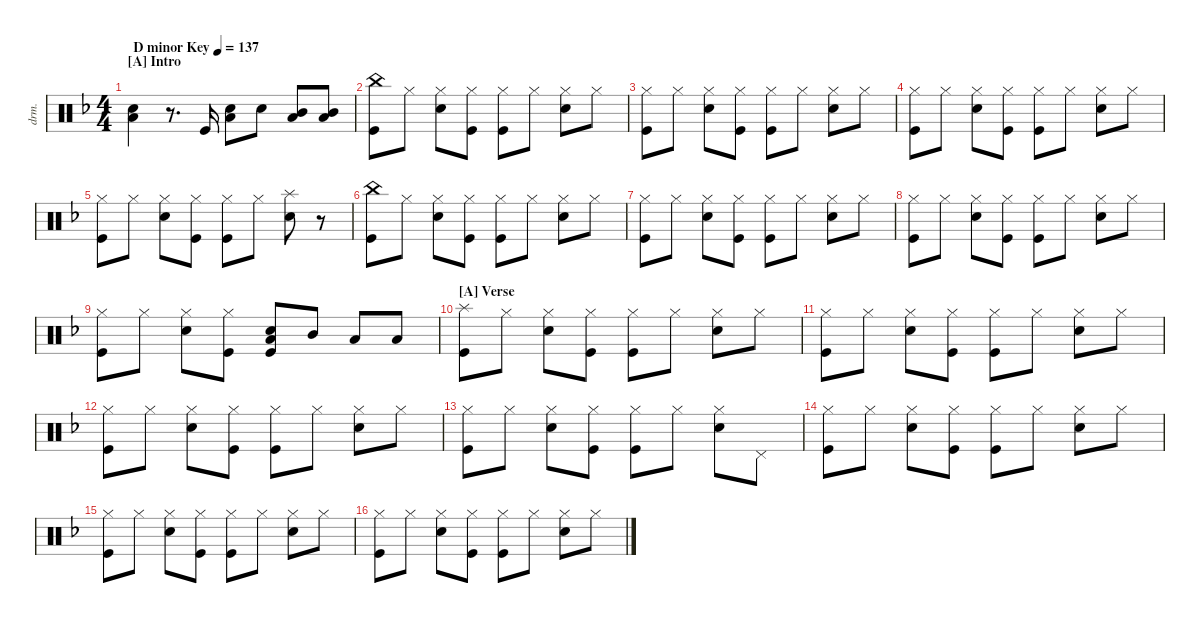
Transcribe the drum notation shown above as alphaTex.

\defaultSystemsLayout 4
\hideDynamics
\bracketExtendMode nobrackets
\otherSystemsTrackNameOrientation horizontal
\track ("Drumkit" "drm.") {defaultSystemsLayout 4 instrument percussion}
\staff {score}
\articulation defaults
\ts (4 4)
\section ("A" "Intro")
\tempo (137 "D minor Key")
\clef neutral
\ks f
("Snare (hit) 2" "Low Tom (hit)").4{dy mf} r.8{d} "Kick (hit)".16 ("Snare (hit) 2" "Low Tom (hit)").8 "Snare (hit) 2".8 ("Low Tom (hit)" "Mid Tom (hit)").8 ("Low Tom (hit)" "Mid Tom (hit)").8 |
("Kick (hit)" "China (hit)").8 "Hi-Hat (closed)".8 ("Hi-Hat (closed)" "Snare (hit) 2").8 ("Hi-Hat (closed)" "Kick (hit)").8 ("Hi-Hat (closed)" "Kick (hit)").8 "Hi-Hat (closed)".8 ("Hi-Hat (closed)" "Snare (hit) 2").8 "Hi-Hat (closed)".8 |
("Kick (hit)" "Hi-Hat (closed)").8 "Hi-Hat (closed)".8 ("Hi-Hat (closed)" "Snare (hit) 2").8 ("Hi-Hat (closed)" "Kick (hit)").8 ("Hi-Hat (closed)" "Kick (hit)").8 "Hi-Hat (closed)".8 ("Hi-Hat (closed)" "Snare (hit) 2").8 "Hi-Hat (closed)".8 |
("Kick (hit)" "Hi-Hat (closed)").8 "Hi-Hat (closed)".8 ("Hi-Hat (closed)" "Snare (hit) 2").8 ("Hi-Hat (closed)" "Kick (hit)").8 ("Hi-Hat (closed)" "Kick (hit)").8 "Hi-Hat (closed)".8 ("Hi-Hat (closed)" "Snare (hit) 2").8 "Hi-Hat (closed)".8 |
("Kick (hit)" "Hi-Hat (closed)").8 "Hi-Hat (closed)".8 ("Hi-Hat (closed)" "Snare (hit) 2").8 ("Hi-Hat (closed)" "Kick (hit)").8 ("Hi-Hat (closed)" "Kick (hit)").8 "Hi-Hat (closed)".8 ("Snare (hit) 2" "Splash (hit)").8 r.8 |
("Kick (hit)" "China (hit)").8 "Hi-Hat (closed)".8 ("Hi-Hat (closed)" "Snare (hit) 2").8 ("Hi-Hat (closed)" "Kick (hit)").8 ("Hi-Hat (closed)" "Kick (hit)").8 "Hi-Hat (closed)".8 ("Hi-Hat (closed)" "Snare (hit) 2").8 "Hi-Hat (closed)".8 |
("Kick (hit)" "Hi-Hat (closed)").8 "Hi-Hat (closed)".8 ("Hi-Hat (closed)" "Snare (hit) 2").8 ("Hi-Hat (closed)" "Kick (hit)").8 ("Hi-Hat (closed)" "Kick (hit)").8 "Hi-Hat (closed)".8 ("Hi-Hat (closed)" "Snare (hit) 2").8 "Hi-Hat (closed)".8 |
("Kick (hit)" "Hi-Hat (closed)").8 "Hi-Hat (closed)".8 ("Hi-Hat (closed)" "Snare (hit) 2").8 ("Hi-Hat (closed)" "Kick (hit)").8 ("Hi-Hat (closed)" "Kick (hit)").8 "Hi-Hat (closed)".8 ("Hi-Hat (closed)" "Snare (hit) 2").8 "Hi-Hat (closed)".8 |
("Kick (hit)" "Hi-Hat (closed)").8 "Hi-Hat (closed)".8 ("Hi-Hat (closed)" "Snare (hit) 2").8 ("Hi-Hat (closed)" "Kick (hit)").8 ("Snare (hit) 2" "Low Tom (hit)" "Kick (hit)").8 "Mid Tom (hit)".8 "Low Tom (hit)".8 "Low Tom (hit)".8 |
\section ("A" "Verse")
("Kick (hit)" "Splash (hit)").8 "Hi-Hat (closed)".8 ("Hi-Hat (closed)" "Snare (hit) 2").8 ("Hi-Hat (closed)" "Kick (hit)").8 ("Hi-Hat (closed)" "Kick (hit)").8 "Hi-Hat (closed)".8 ("Hi-Hat (closed)" "Snare (hit) 2").8 "Hi-Hat (closed)".8 |
("Kick (hit)" "Hi-Hat (closed)").8 "Hi-Hat (closed)".8 ("Hi-Hat (closed)" "Snare (hit) 2").8 ("Hi-Hat (closed)" "Kick (hit)").8 ("Hi-Hat (closed)" "Kick (hit)").8 "Hi-Hat (closed)".8 ("Hi-Hat (closed)" "Snare (hit) 2").8 "Hi-Hat (closed)".8 |
("Kick (hit)" "Hi-Hat (closed)").8 "Hi-Hat (closed)".8 ("Hi-Hat (closed)" "Snare (hit) 2").8 ("Hi-Hat (closed)" "Kick (hit)").8 ("Hi-Hat (closed)" "Kick (hit)").8 "Hi-Hat (closed)".8 ("Hi-Hat (closed)" "Snare (hit) 2").8 "Hi-Hat (closed)".8 |
("Kick (hit)" "Hi-Hat (closed)").8 "Hi-Hat (closed)".8 ("Hi-Hat (closed)" "Snare (hit) 2").8 ("Hi-Hat (closed)" "Kick (hit)").8 ("Hi-Hat (closed)" "Kick (hit)").8 "Hi-Hat (closed)".8 ("Hi-Hat (closed)" "Snare (hit) 2").8 "Pedal Hi-Hat (hit)".8 |
("Kick (hit)" "Hi-Hat (closed)").8 "Hi-Hat (closed)".8 ("Hi-Hat (closed)" "Snare (hit) 2").8 ("Hi-Hat (closed)" "Kick (hit)").8 ("Hi-Hat (closed)" "Kick (hit)").8 "Hi-Hat (closed)".8 ("Hi-Hat (closed)" "Snare (hit) 2").8 "Hi-Hat (closed)".8 |
("Kick (hit)" "Hi-Hat (closed)").8 "Hi-Hat (closed)".8 ("Hi-Hat (closed)" "Snare (hit) 2").8 ("Hi-Hat (closed)" "Kick (hit)").8 ("Hi-Hat (closed)" "Kick (hit)").8 "Hi-Hat (closed)".8 ("Hi-Hat (closed)" "Snare (hit) 2").8 "Hi-Hat (closed)".8 |
("Kick (hit)" "Hi-Hat (closed)").8 "Hi-Hat (closed)".8 ("Hi-Hat (closed)" "Snare (hit) 2").8 ("Hi-Hat (closed)" "Kick (hit)").8 ("Hi-Hat (closed)" "Kick (hit)").8 "Hi-Hat (closed)".8 ("Hi-Hat (closed)" "Snare (hit) 2").8 "Hi-Hat (closed)".8
